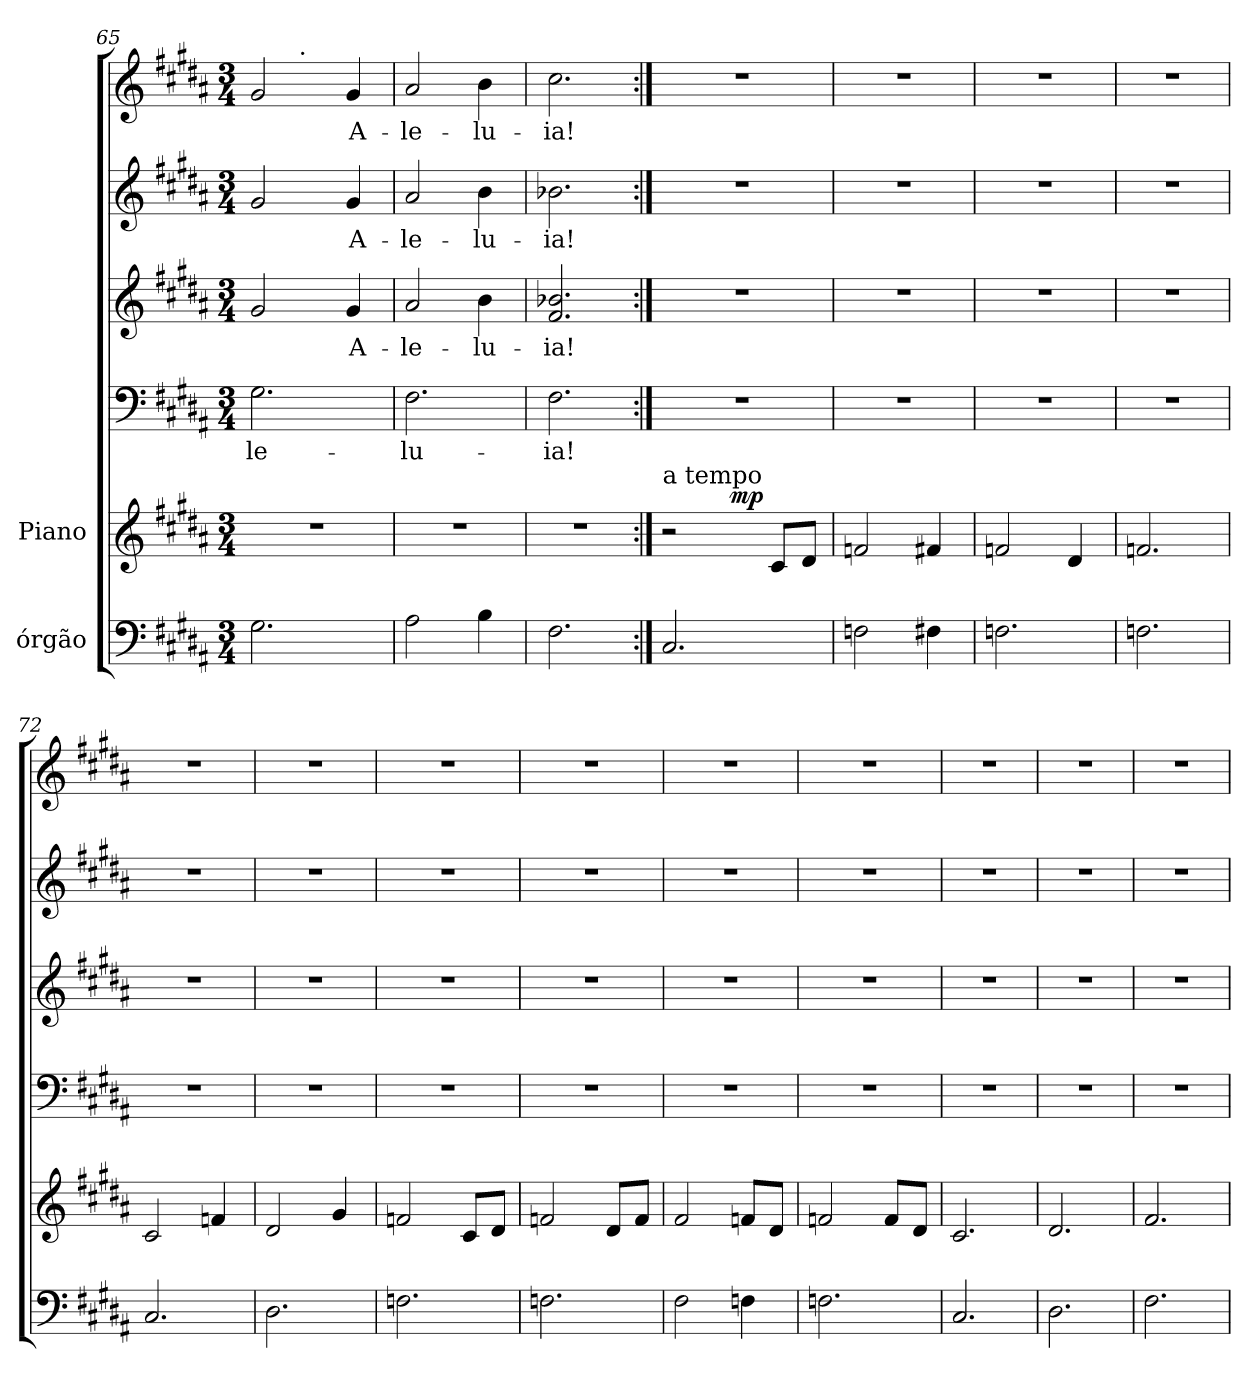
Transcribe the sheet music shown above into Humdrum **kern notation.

**kern	**kern	**dynam	**kern	**text	**kern	**text	**kern	**text	**kern	**text
*part6	*part5	*part5	*part4	*part4	*part3	*part3	*part2	*part2	*part1	*part1
*staff6	*staff5	*staff5	*staff4	*staff4	*staff3	*staff3	*staff2	*staff2	*staff1	*staff1
*I"órgão	*I"Piano	*	*	*	*	*	*	*	*	*
*clefF4	*clefG2	*	*clefF4	*	*clefG2	*	*clefG2	*	*clefG2	*
*k[f#c#g#d#a#]	*k[f#c#g#d#a#]	*	*k[f#c#g#d#a#]	*	*k[f#c#g#d#a#]	*	*k[f#c#g#d#a#]	*	*k[f#c#g#d#a#]	*
*B:	*B:	*	*B:	*	*B:	*	*B:	*	*B:	*
*M3/4	*M3/4	*	*M3/4	*	*M3/4	*	*M3/4	*	*M3/4	*
=65	=65	=65	=65	=65	=65	=65	=65	=65	=65	=65
!	!LO:N:vis=1	!	!	!LO:LY:b:rj	!	!	!	!	!	!
*	*	*	*	*	*	*	*	*	*^	*
2.G#\	2.r	.	2.G#\	-le-	2g#/	.	2g#/	.	2g#/	4ryy	.
!	!	!	!	!	!	!	!	!	!	!LO:TX:a:t=.	!
.	.	.	.	.	.	.	.	.	.	2ryy	.
!	!	!	!	!	!	!LO:LY:b	!	!LO:LY:a	!	!	!LO:LY:b
.	.	.	.	.	4g#/	A-	4g#/	A-	4g#/	.	A-
=66	=66	=66	=66	=66	=66	=66	=66	=66	=66	=66	=66
!	!LO:N:vis=1	!	!	!LO:LY:b	!	!LO:LY:b:rj	!	!LO:LY:a:rj	!	!	!LO:LY:b:rj
*	*	*	*	*	*	*	*	*	*v	*v	*
2A#\	2.r	.	2.F#\	-lu-	2a#/	-le-	2a#/	-le-	2a#/	-le-
!	!	!	!	!	!	!LO:LY:b	!	!LO:LY:a	!	!LO:LY:b
4B\	.	.	.	.	4b\	-lu-	4b\	-lu-	4b\	-lu-
=67	=67	=67	=67	=67	=67	=67	=67	=67	=67	=67
!	!LO:N:vis=1	!	!	!LO:LY:b	!	!LO:LY:b	!	!LO:LY:a	!	!LO:LY:b
2.F#\	2.r	.	2.F#\	-ia!	2.f#/ 2.b-X/	-ia!	2.b-X\	-ia!	2.cc#\	-ia!
!!LO:PB:g=z
=68:|!	=68:|!	=68:|!	=68:|!	=68:|!	=68:|!	=68:|!	=68:|!	=68:|!	=68:|!	=68:|!
*	*^	*	*	*	*	*	*	*	*	*
!	!LO:TX:a:t=a tempo	!	!	!	!	!	!	!	!	!	!
2.C#/	2r	4ryy	.	2.r	.	2.r	.	2.r	.	2.r	.
.	.	16ryy	.	.	.	.	.	.	.	.	.
!	!	!	!LO:DY:a	!	!	!	!	!	!	!	!
.	.	4..ryy	mp	.	.	.	.	.	.	.	.
.	8c#/L	.	.	.	.	.	.	.	.	.	.
.	8d#/J	.	.	.	.	.	.	.	.	.	.
*	*v	*v	*	*	*	*	*	*	*	*	*
=69	=69	=69	=69	=69	=69	=69	=69	=69	=69	=69
2Fn\	2fn/	.	2.r	.	2.r	.	2.r	.	2.r	.
4F#X\	4f#X/	.	.	.	.	.	.	.	.	.
=70	=70	=70	=70	=70	=70	=70	=70	=70	=70	=70
2.Fn\	2fn/	.	2.r	.	2.r	.	2.r	.	2.r	.
.	4d#/	.	.	.	.	.	.	.	.	.
=71	=71	=71	=71	=71	=71	=71	=71	=71	=71	=71
2.Fn\	2.fn/	.	2.r	.	2.r	.	2.r	.	2.r	.
=72	=72	=72	=72	=72	=72	=72	=72	=72	=72	=72
2.C#/	2c#/	.	2.r	.	2.r	.	2.r	.	2.r	.
.	4fn/	.	.	.	.	.	.	.	.	.
=73	=73	=73	=73	=73	=73	=73	=73	=73	=73	=73
2.D#\	2d#/	.	2.r	.	2.r	.	2.r	.	2.r	.
.	4g#/	.	.	.	.	.	.	.	.	.
!!LO:PB:g=z
=74	=74	=74	=74	=74	=74	=74	=74	=74	=74	=74
2.Fn\	2fn/	.	2.r	.	2.r	.	2.r	.	2.r	.
.	8c#/L	.	.	.	.	.	.	.	.	.
.	8d#/J	.	.	.	.	.	.	.	.	.
=75	=75	=75	=75	=75	=75	=75	=75	=75	=75	=75
2.Fn\	2fn/	.	2.r	.	2.r	.	2.r	.	2.r	.
.	8d#/L	.	.	.	.	.	.	.	.	.
.	8f/J	.	.	.	.	.	.	.	.	.
=76	=76	=76	=76	=76	=76	=76	=76	=76	=76	=76
2F#\	2f#/	.	2.r	.	2.r	.	2.r	.	2.r	.
4Fn\	8fn/L	.	.	.	.	.	.	.	.	.
.	8d#/J	.	.	.	.	.	.	.	.	.
=77	=77	=77	=77	=77	=77	=77	=77	=77	=77	=77
2.Fn\	2fn/	.	2.r	.	2.r	.	2.r	.	2.r	.
.	8f/L	.	.	.	.	.	.	.	.	.
.	8d#/J	.	.	.	.	.	.	.	.	.
=78	=78	=78	=78	=78	=78	=78	=78	=78	=78	=78
2.C#/	2.c#/	.	2.r	.	2.r	.	2.r	.	2.r	.
=79	=79	=79	=79	=79	=79	=79	=79	=79	=79	=79
2.D#\	2.d#/	.	2.r	.	2.r	.	2.r	.	2.r	.
=80	=80	=80	=80	=80	=80	=80	=80	=80	=80	=80
2.F#\	2.f#/	.	2.r	.	2.r	.	2.r	.	2.r	.
=	=	=	=	=	=	=	=	=	=	=
*-	*-	*-	*-	*-	*-	*-	*-	*-	*-	*-
